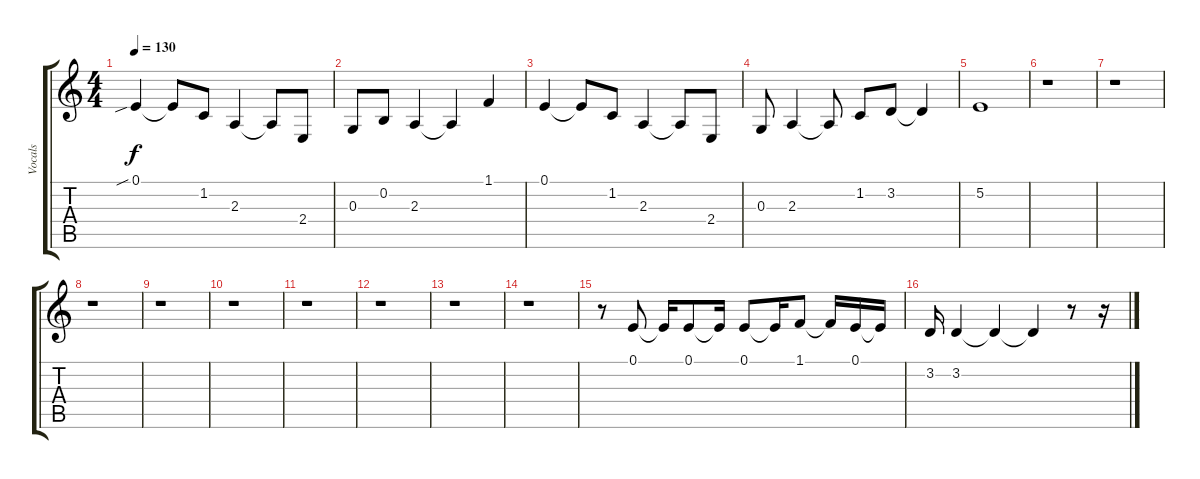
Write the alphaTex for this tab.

\track ("Vocals" "Vocals") {instrument altosax}
\staff {score tabs}
\tuning (E4 B3 G3 D3 A2 E2) {hide}
\ts (4 4)
\tempo 130
\clef g2
\ks c
0.1{sib}.4{dy f} 0.1{t}.8 1.2.8 2.3.4 2.3{t}.8 2.4.8 |
0.3.8 0.2.8 2.3.4 2.3{t}.4 1.1.4 |
0.1.4 0.1{t}.8 1.2.8 2.3.4 2.3{t}.8 2.4.8 |
0.3.8 2.3.4 2.3{t}.8 1.2.8 3.2.8 3.2{t}.4 |
5.2.1 |
r.1 |
r.1 |
r.1 |
r.1 |
r.1 |
r.1 |
r.1 |
r.1 |
r.1 |
r.8 0.1.8 0.1{t}.16 0.1.8 0.1{t}.16 0.1.8 0.1{t}.16 1.1.8 1.1{t}.16 0.1.16 0.1{t}.16 |
3.2.16 3.2.4 3.2{t}.4 3.2{t}.4 r.8 r.16
